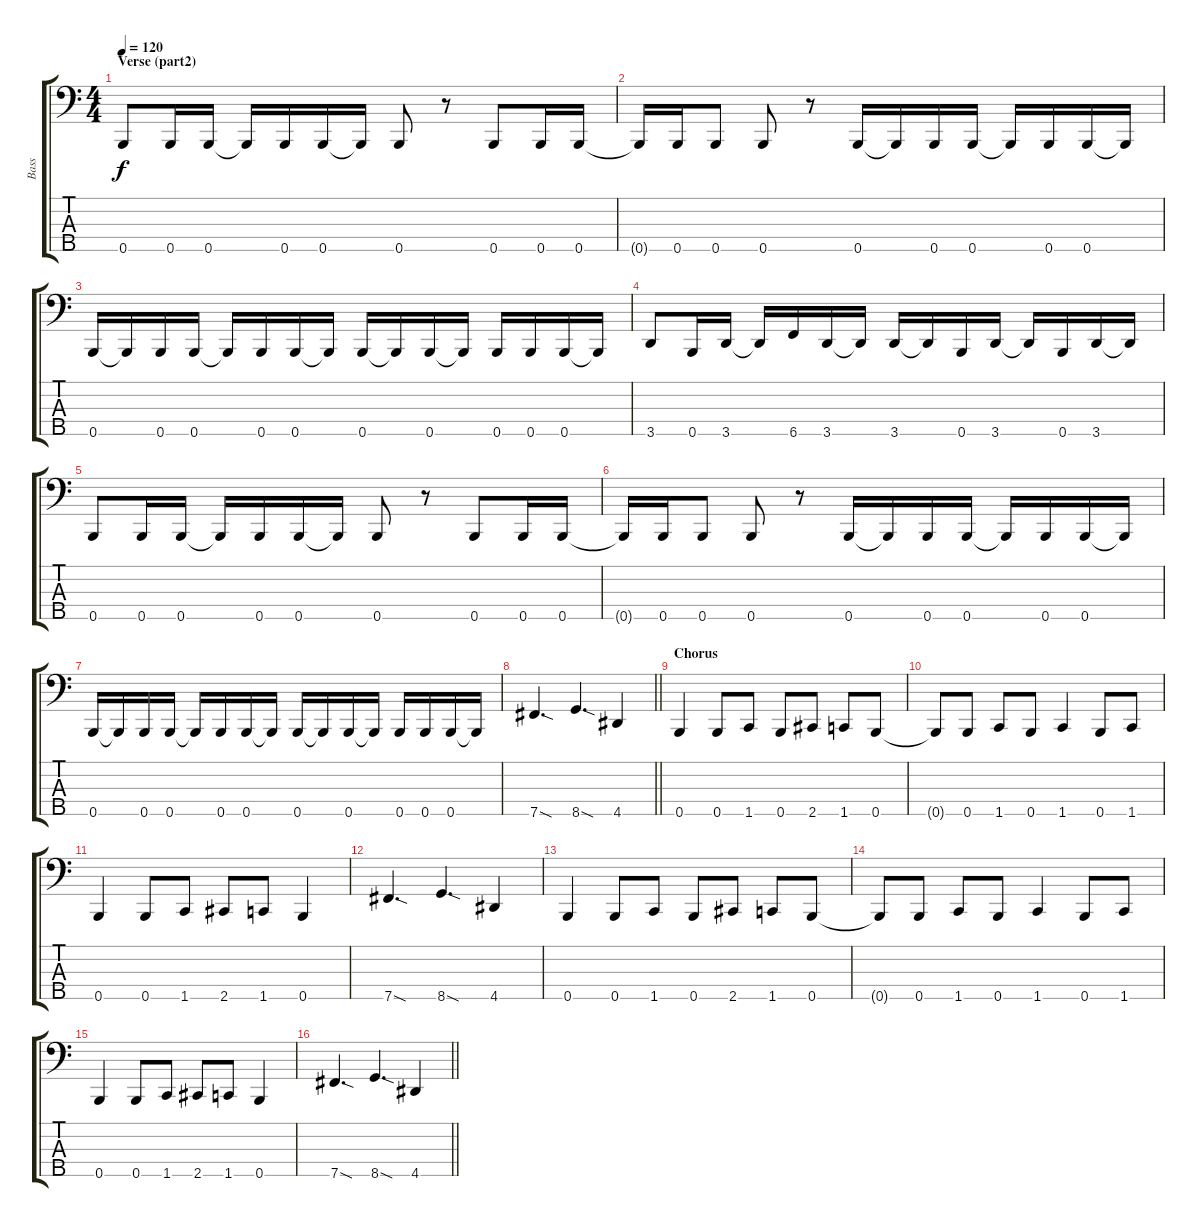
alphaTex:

\track ("Bass" "Bass") {instrument electricbasspick}
\staff {score tabs}
\tuning (G2 D2 A1 E1 B0) {hide}
\ts (4 4)
\section ("" "Verse (part2)")
\tempo 120
\clef f4
\ks c
0.5.8{dy f} 0.5.16 0.5.16 0.5{t}.16 0.5.16 0.5.16 0.5{t}.16 0.5.8 r.8 0.5.8 0.5.16 0.5.16 |
0.5{t}.16 0.5.16 0.5.8 0.5.8 r.8 0.5.16 0.5{t}.16 0.5.16 0.5.16 0.5{t}.16 0.5.16 0.5.16 0.5{t}.16 |
0.5.16 0.5{t}.16 0.5.16 0.5.16 0.5{t}.16 0.5.16 0.5.16 0.5{t}.16 0.5.16 0.5{t}.16 0.5.16 0.5{t}.16 0.5.16 0.5.16 0.5.16 0.5{t}.16 |
3.5.8 0.5.16 3.5.16 3.5{t}.16 6.5.16 3.5.16 3.5{t}.16 3.5.16 3.5{t}.16 0.5.16 3.5.16 3.5{t}.16 0.5.16 3.5.16 3.5{t}.16 |
0.5.8 0.5.16 0.5.16 0.5{t}.16 0.5.16 0.5.16 0.5{t}.16 0.5.8 r.8 0.5.8 0.5.16 0.5.16 |
0.5{t}.16 0.5.16 0.5.8 0.5.8 r.8 0.5.16 0.5{t}.16 0.5.16 0.5.16 0.5{t}.16 0.5.16 0.5.16 0.5{t}.16 |
0.5.16 0.5{t}.16 0.5.16 0.5.16 0.5{t}.16 0.5.16 0.5.16 0.5{t}.16 0.5.16 0.5{t}.16 0.5.16 0.5{t}.16 0.5.16 0.5.16 0.5.16 0.5{t}.16 |
\barLineRight lightlight
7.5{sod}.4{d} 8.5{sod}.4{d} 4.5.4 |
\section ("" "Chorus")
0.5.4 0.5.8 1.5.8 0.5.8 2.5.8 1.5.8 0.5.8 |
0.5{t}.8 0.5.8 1.5.8 0.5.8 1.5.4 0.5.8 1.5.8 |
0.5.4 0.5.8 1.5.8 2.5.8 1.5.8 0.5.4 |
7.5{sod}.4{d} 8.5{sod}.4{d} 4.5.4 |
0.5.4 0.5.8 1.5.8 0.5.8 2.5.8 1.5.8 0.5.8 |
0.5{t}.8 0.5.8 1.5.8 0.5.8 1.5.4 0.5.8 1.5.8 |
0.5.4 0.5.8 1.5.8 2.5.8 1.5.8 0.5.4 |
\barLineRight lightlight
7.5{sod}.4{d} 8.5{sod}.4{d} 4.5.4
